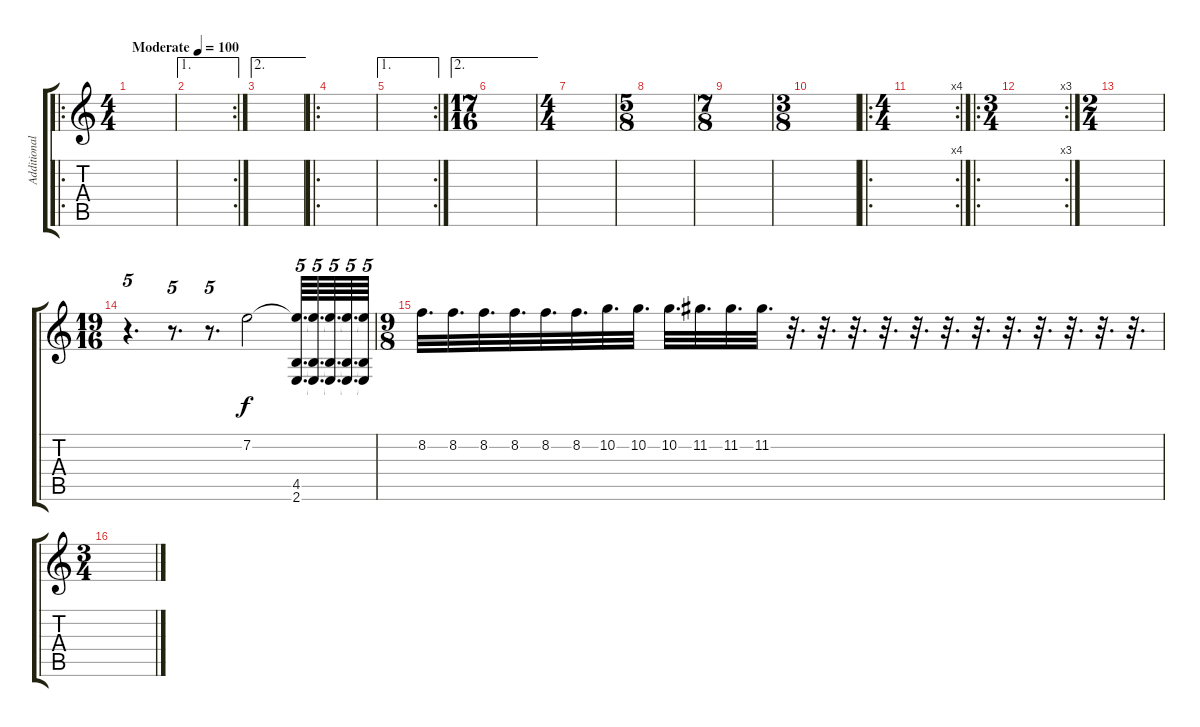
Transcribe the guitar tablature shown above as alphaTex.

\track ("Additional Guitar" "Additional") {instrument distortionguitar}
\staff {score tabs}
\tuning (D4 A3 F3 C3 G2 D2) {hide}
\ro
\ts (4 4)
\tempo (100 "Moderate")
\clef g2
\ks c
|
\ae 1
\rc 2
|
\ae 2
|
\ro
|
\ae 1
\rc 2
|
\ae 2
\ts (17 16)
|
\ts (4 4)
|
\ts (5 8)
|
\ts (7 8)
|
\ts (3 8)
|
\ro
\rc 4
\ts (4 4)
|
\ro
\rc 3
\ts (3 4)
|
\ts (2 4)
|
\ts (19 16)
r.4{d tu (5 4)} r.8{d tu (5 4)} r.8{d tu (5 4)} 7.2.2 (7.2{t} 4.5 2.6).64{d tu (5 4)} (7.2{t} 4.5{t} 2.6{t}).64{d tu (5 4)} (7.2{t} 4.5{t} 2.6{t}).64{d tu (5 4)} (7.2{t} 4.5{t} 2.6{t}).64{d tu (5 4)} (7.2{t} 4.5{t} 2.6{t}).64{tu (5 4)} |
\ts (9 8)
8.2.32{d} 8.2.32{d} 8.2.32{d} 8.2.32{d} 8.2.32{d} 8.2.32{d} 10.2.32{d} 10.2.32{d} 10.2.32{d} 11.2.32{d} 11.2.32{d} 11.2.32{d} r.32{d} r.32{d} r.32{d} r.32{d} r.32{d} r.32{d} r.32{d} r.32{d} r.32{d} r.32{d} r.32{d} r.32{d} |
\ts (3 4)
